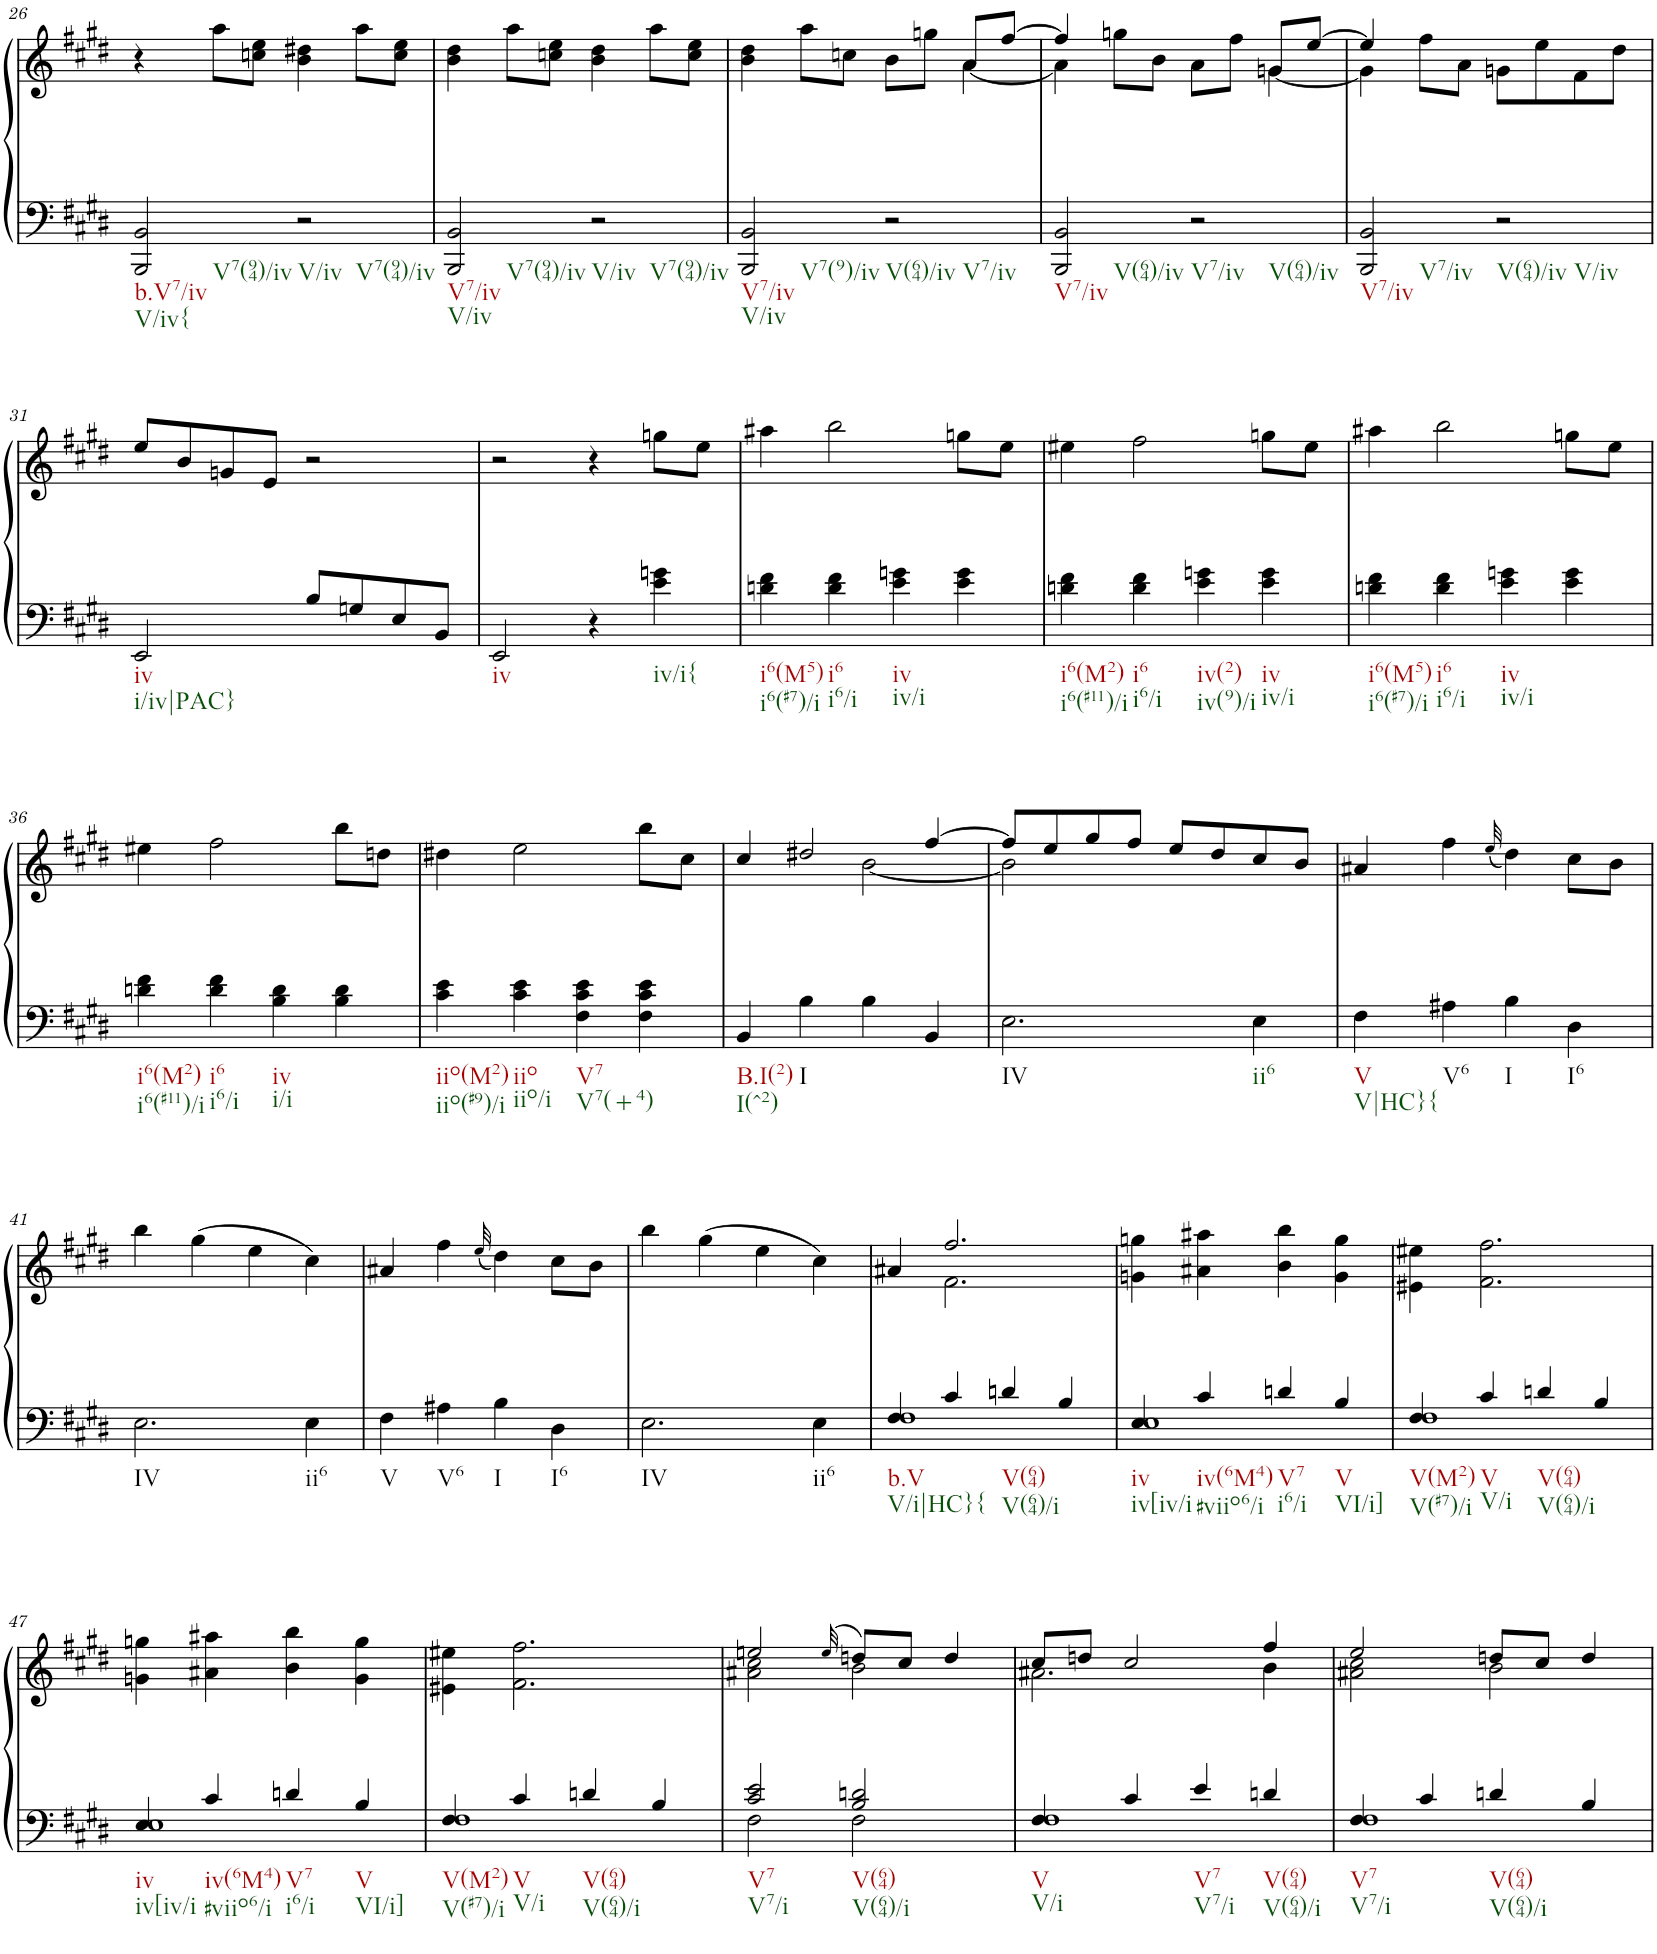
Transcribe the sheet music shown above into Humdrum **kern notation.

**kern	**kern
*part1	*part1
*staff2	*staff1
*I"Piano	*
*I'Pno.	*
!!LO:PB:g=z
*clefF4	*clefG2
*k[f#c#g#d#]	*k[f#c#g#d#]
*M2/2	*M2/2
*met(c|)	*met(c|)
=26	=26
!LO:TX:b:t=b.V7/iv	!
!LO:TX:b:t=V/iv{	!
!LO:TX:b:t=V7(94)/iv	!
2BBB/ 2BB/	4r
.	8aa\L
.	8ccn\ 8ee\J
!LO:TX:b:t=V/iv	!
!LO:TX:b:t=V7(94)/iv	!
2r	4b\ 4dd#X\
.	8aa\L
.	8cc\ 8ee\J
=27	=27
!LO:TX:b:t=V7/iv	!
!LO:TX:b:t=V/iv	!
!LO:TX:b:t=V7(94)/iv	!
2BBB/ 2BB/	4b\ 4dd#\
.	8aa\L
.	8ccn\ 8ee\J
!LO:TX:b:t=V/iv	!
!LO:TX:b:t=V7(94)/iv	!
2r	4b\ 4dd#\
.	8aa\L
.	8cc\ 8ee\J
=28	=28
*	*^
!LO:TX:b:t=V7/iv	!	!
!LO:TX:b:t=V/iv	!	!
!LO:TX:b:t=V7(9)/iv	!	!
2BBB/ 2BB/	4b\ 4dd#\	2.ryy
.	8aa\L	.
.	8ccn\J	.
!LO:TX:b:t=V(64)/iv	!	!
!LO:TX:b:t=V7/iv	!	!
2r	8b\L	.
.	8ggn\J	.
.	8a/L	[4a\
.	[8ff#/J	.
=29	=29	=29
!LO:TX:b:t=V7/iv	!	!
!LO:TX:b:t=V(64)/iv	!	!
2BBB/ 2BB/	4ff#/]	4a\]
.	8ggn\L	2ryy
.	8b\J	.
!LO:TX:b:t=V7/iv	!	!
!LO:TX:b:t=V(64)/iv	!	!
2r	8a\L	.
.	8ff#\J	.
.	8gn/L	[4g\
.	[8ee/J	.
=30	=30	=30
!LO:TX:b:t=V7/iv	!	!
!LO:TX:b:t=V7/iv	!	!
2BBB/ 2BB/	4ee/]	4g\]
.	8ff#\L	2.ryy
.	8a\J	.
!LO:TX:b:t=V(64)/iv	!	!
!LO:TX:b:t=V/iv	!	!
2r	8gn\L	.
.	8ee\	.
.	8f#\	.
.	8dd#\J	.
*	*v	*v
!!LO:LB:g=z
=31	=31
!LO:TX:b:t=iv	!
!LO:TX:b:t=i/iv|PAC}	!
2EE/	8ee/L
.	8b/
.	8gn/
.	8e/J
8B/L	2r
8Gn/	.
8E/	.
8BB/J	.
=32	=32
!LO:TX:b:t=iv	!
2EE/	2r
4r	4r
!LO:TX:b:t=iv/i{	!
4e\ 4gn\	8ggn\L
.	8ee\J
=33	=33
!LO:TX:b:t=i6(M5)	!
!LO:TX:b:t=i6(#7)/i	!
4dn\ 4f#\	4aa#X\
!LO:TX:b:t=i6	!
!LO:TX:b:t=i6/i	!
4d\ 4f#\	2bb\
!LO:TX:b:t=iv	!
!LO:TX:b:t=iv/i	!
4e\ 4gn\	.
4e\ 4g\	8ggn\L
.	8ee\J
=34	=34
!LO:TX:b:t=i6(M2)	!
!LO:TX:b:t=i6(#11)/i	!
4dn\ 4f#\	4ee#X\
!LO:TX:b:t=i6	!
!LO:TX:b:t=i6/i	!
4d\ 4f#\	2ff#\
!LO:TX:b:t=iv(2)	!
!LO:TX:b:t=iv(9)/i	!
4e\ 4gn\	.
!LO:TX:b:t=iv	!
!LO:TX:b:t=iv/i	!
4e\ 4g\	8ggn\L
.	8ee#\J
=35	=35
!LO:TX:b:t=i6(M5)	!
!LO:TX:b:t=i6(#7)/i	!
4dn\ 4f#\	4aa#X\
!LO:TX:b:t=i6	!
!LO:TX:b:t=i6/i	!
4d\ 4f#\	2bb\
!LO:TX:b:t=iv	!
!LO:TX:b:t=iv/i	!
4e\ 4gn\	.
4e\ 4g\	8ggn\L
.	8ee\J
!!LO:LB:g=z
=36	=36
!LO:TX:b:t=i6(M2)	!
!LO:TX:b:t=i6(#11)/i	!
4dn\ 4f#\	4ee#X\
!LO:TX:b:t=i6	!
!LO:TX:b:t=i6/i	!
4d\ 4f#\	2ff#\
!LO:TX:b:t=iv	!
!LO:TX:b:t=i/i	!
4B\ 4d\	.
4B\ 4d\	8bb\L
.	8ddn\J
=37	=37
!LO:TX:b:t=iio(M2)	!
!LO:TX:b:t=iio(#9)/i	!
4c#\ 4e\	4dd#X\
!LO:TX:b:t=iio	!
!LO:TX:b:t=iio/i	!
4c#\ 4e\	2ee\
!LO:TX:b:t=V7	!
!LO:TX:b:t=V7(+4)	!
4F#\ 4c#\ 4e\	.
4F#\ 4c#\ 4e\	8bb\L
.	8cc#\J
=38	=38
*	*^
!LO:TX:b:t=B.I(2)	!	!
!LO:TX:b:t=I(^2)	!	!
4BB/	4cc#/	2ryy
!LO:TX:b:t=I	!	!
4B\	2dd#X/	.
4B\	.	[2b\
4BB/	[4ff#/	.
=39	=39	=39
!LO:TX:b:t=IV	!	!
2.E\	8ff#/L]	2b\]
.	8ee/	.
.	8gg#/	.
.	8ff#/J	.
.	8ee/L	2ryy
.	8dd#/	.
!LO:TX:b:t=ii6	!	!
4E\	8cc#/	.
.	8b/J	.
*	*v	*v
=40	=40
!LO:TX:b:t=V	!
!LO:TX:b:t=V|HC}{	!
4F#\	4a#X/
!LO:TX:b:t=V6	!
4A#X\	4ff#\
.	(32qee/
!LO:TX:b:t=I	!
4B\	4dd#\)
!LO:TX:b:t=I6	!
4D#\	8cc#\L
.	8b\J
!!LO:LB:g=z
=41	=41
!LO:TX:b:t=IV	!
2.E\	4bb\
.	(4gg#\
.	4ee\
!LO:TX:b:t=ii6	!
4E\	4cc#\)
=42	=42
!LO:TX:b:t=V	!
4F#\	4a#X/
!LO:TX:b:t=V6	!
4A#X\	4ff#\
.	(32qee/
!LO:TX:b:t=I	!
4B\	4dd#\)
!LO:TX:b:t=I6	!
4D#\	8cc#\L
.	8b\J
=43	=43
!LO:TX:b:t=IV	!
2.E\	4bb\
.	(4gg#\
.	4ee\
!LO:TX:b:t=ii6	!
4E\	4cc#\)
=44	=44
*^	*^
!LO:TX:b:t=b.V	!	!	!
!LO:TX:b:t=V/i|HC}{	!	!	!
4F#/	1F#	4a#X/	4ryy
4c#/	.	2.ff#/	2.f#\
!LO:TX:b:t=V(64)	!	!	!
!LO:TX:b:t=V(64)/i	!	!	!
4dn/	.	.	.
4B/	.	.	.
*	*	*v	*v
=45	=45	=45
!LO:TX:b:t=iv	!	!
!LO:TX:b:t=iv[iv/i	!	!
4E/	1E	4gn\ 4ggn\
!LO:TX:b:t=iv(6M4)	!	!
!LO:TX:b:t=#viio6/i	!	!
4c#/	.	4a#X\ 4aa#X\
!LO:TX:b:t=V7	!	!
!LO:TX:b:t=i6/i	!	!
4dn/	.	4b\ 4bb\
!LO:TX:b:t=V	!	!
!LO:TX:b:t=VI/i]	!	!
4B/	.	4g\ 4gg\
=46	=46	=46
!LO:TX:b:t=V(M2)	!	!
!LO:TX:b:t=V(#7)/i	!	!
4F#/	1F#	4e#X\ 4ee#X\
!LO:TX:b:t=V	!	!
!LO:TX:b:t=V/i	!	!
4c#/	.	2.f#\ 2.ff#\
!LO:TX:b:t=V(64)	!	!
!LO:TX:b:t=V(64)/i	!	!
4dn/	.	.
4B/	.	.
!!LO:LB:g=z
=47	=47	=47
!LO:TX:b:t=iv	!	!
!LO:TX:b:t=iv[iv/i	!	!
4E/	1E	4gn\ 4ggn\
!LO:TX:b:t=iv(6M4)	!	!
!LO:TX:b:t=#viio6/i	!	!
4c#/	.	4a#X\ 4aa#X\
!LO:TX:b:t=V7	!	!
!LO:TX:b:t=i6/i	!	!
4dn/	.	4b\ 4bb\
!LO:TX:b:t=V	!	!
!LO:TX:b:t=VI/i]	!	!
4B/	.	4g\ 4gg\
=48	=48	=48
!LO:TX:b:t=V(M2)	!	!
!LO:TX:b:t=V(#7)/i	!	!
4F#/	1F#	4e#X\ 4ee#X\
!LO:TX:b:t=V	!	!
!LO:TX:b:t=V/i	!	!
4c#/	.	2.f#\ 2.ff#\
!LO:TX:b:t=V(64)	!	!
!LO:TX:b:t=V(64)/i	!	!
4dn/	.	.
4B/	.	.
=49	=49	=49
*	*	*^
!LO:TX:b:t=V7	!	!	!
!LO:TX:b:t=V7/i	!	!	!
2c#/ 2e/	2F#\	2een/	2a#X\ 2cc#\
.	.	(32qee/	.
!LO:TX:b:t=V(64)	!	!	!
!LO:TX:b:t=V(64)/i	!	!	!
2B/ 2dn/	2F#\	8ddn/L)	2b\
.	.	8cc#/J	.
.	.	4dd/	.
=50	=50	=50	=50
!LO:TX:b:t=V	!	!	!
!LO:TX:b:t=V/i	!	!	!
4F#/	1F#	8cc#/L	2.a#X\
.	.	8ddn/J	.
4c#/	.	2cc#/	.
!LO:TX:b:t=V7	!	!	!
!LO:TX:b:t=V7/i	!	!	!
4e/	.	.	.
!LO:TX:b:t=V(64)	!	!	!
!LO:TX:b:t=V(64)/i	!	!	!
4dn/	.	4ff#/	4b\
=51	=51	=51	=51
!LO:TX:b:t=V7	!	!	!
!LO:TX:b:t=V7/i	!	!	!
4F#/	1F#	2ee/	2a#X\ 2cc#\
4c#/	.	.	.
!LO:TX:b:t=V(64)	!	!	!
!LO:TX:b:t=V(64)/i	!	!	!
4dn/	.	8ddn/L	2b\
.	.	8cc#/J	.
4B/	.	4dd/	.
*v	*v	*	*
*	*v	*v
=	=
*-	*-
